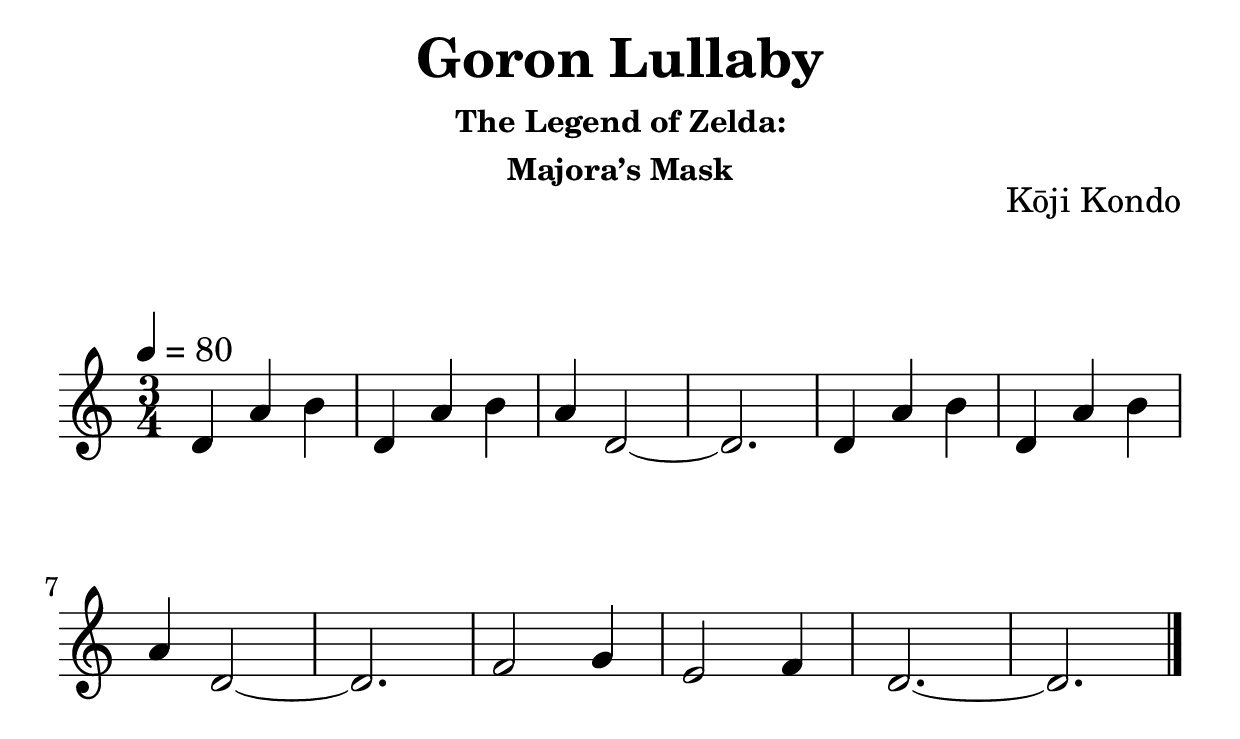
\version "2.20.0"

\include "header.ily"

title = "Goron Lullaby"
subtitle = ##f

song = \relative c'' {
  \tempo 4 = 80
  \time 3/4

  \repeat unfold 2 {
    d4 a' b | % 1
    d, a' b | % 2
    a d,2~ | % 3
    d2. | % 4
  }

  f2 g4 | % 9
  e2 f4 | % 10
  d2.~ | % 11
  d2. \bar "|." % 12
}


\header {
  title = \title
  #(define subtitle (if (defined? 'subtitle) subtitle))
  subsubtitle = \markup \center-column { "The Legend of Zelda:" "Majora’s Mask" }
}

\include "articulate.ly"

staff = \new Staff \with { midiInstrument = "ocarina" } {
  \clef "treble^8"
  \song
}

\score {
  \staff

  \layout {
    \context {
      \Score
      \omit ClefModifier
    }
  }
}

\score {
  \unfoldRepeats \articulate \staff

  \midi {}
}

